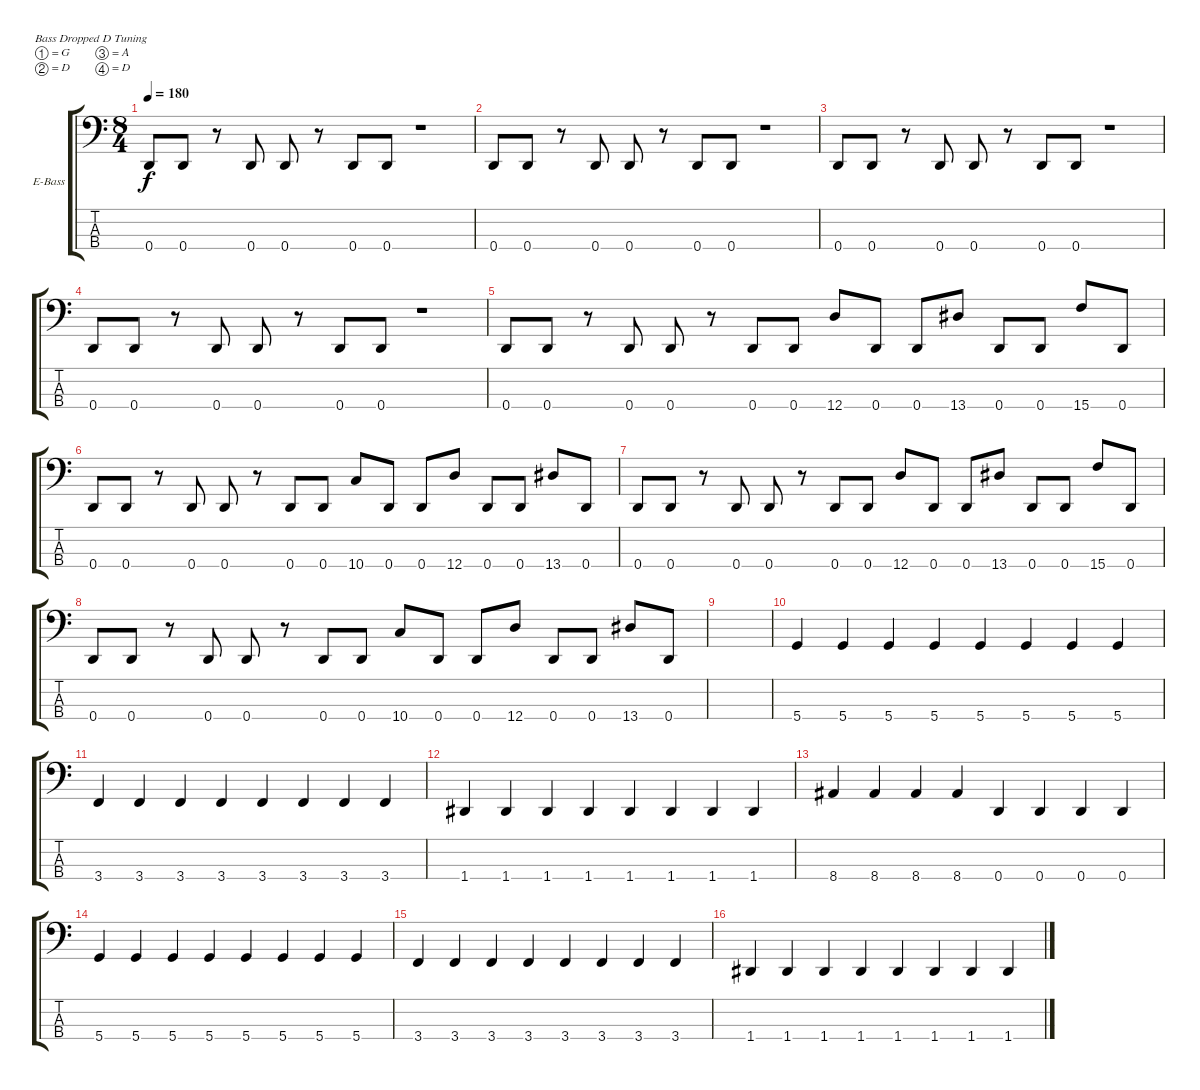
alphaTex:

\defaultSystemsLayout 4
\bracketExtendMode groupsimilarinstruments
\firstSystemTrackNameOrientation horizontal
\otherSystemsTrackNameOrientation horizontal
\track ("Electric Bass" "E-Bass") {instrument electricbassfinger}
\staff {score tabs}
\tuning (G2 D2 A1 D1)
\ts (8 4)
\tempo 180
\clef f4
\scale
0.5
\ks c
0.4.8{dy f} 0.4.8 r.8 0.4.8 0.4.8 r.8 0.4.8 0.4.8 r.1 |
\scale
0.5 0.4.8 0.4.8 r.8 0.4.8 0.4.8 r.8 0.4.8 0.4.8 r.1 |
\scale
0.5 0.4.8 0.4.8 r.8 0.4.8 0.4.8 r.8 0.4.8 0.4.8 r.1 |
\scale
0.5 0.4.8 0.4.8 r.8 0.4.8 0.4.8 r.8 0.4.8 0.4.8 r.1 |
\scale
0.5 0.4.8 0.4.8 r.8 0.4.8 0.4.8 r.8 0.4.8 0.4.8 12.4.8 0.4.8 0.4.8 13.4.8 0.4.8 0.4.8 15.4.8 0.4.8 |
\scale
0.5 0.4.8 0.4.8 r.8 0.4.8 0.4.8 r.8 0.4.8 0.4.8 10.4.8 0.4.8 0.4.8 12.4.8 0.4.8 0.4.8 13.4.8 0.4.8 |
\scale
0.5 0.4.8 0.4.8 r.8 0.4.8 0.4.8 r.8 0.4.8 0.4.8 12.4.8 0.4.8 0.4.8 13.4.8 0.4.8 0.4.8 15.4.8 0.4.8 |
\scale
0.5 0.4.8 0.4.8 r.8 0.4.8 0.4.8 r.8 0.4.8 0.4.8 10.4.8 0.4.8 0.4.8 12.4.8 0.4.8 0.4.8 13.4.8 0.4.8 |
\scale
0.5 |
\scale
0.5 5.4.4 5.4.4 5.4.4 5.4.4 5.4.4 5.4.4 5.4.4 5.4.4 |
\scale
0.5 3.4.4 3.4.4 3.4.4 3.4.4 3.4.4 3.4.4 3.4.4 3.4.4 |
\scale
0.5 1.4.4 1.4.4 1.4.4 1.4.4 1.4.4 1.4.4 1.4.4 1.4.4 |
\scale
0.5 8.4.4 8.4.4 8.4.4 8.4.4 0.4.4 0.4.4 0.4.4 0.4.4 |
\scale
0.5 5.4.4 5.4.4 5.4.4 5.4.4 5.4.4 5.4.4 5.4.4 5.4.4 |
\scale
0.5 3.4.4 3.4.4 3.4.4 3.4.4 3.4.4 3.4.4 3.4.4 3.4.4 |
\scale
0.5 1.4.4 1.4.4 1.4.4 1.4.4 1.4.4 1.4.4 1.4.4 1.4.4
